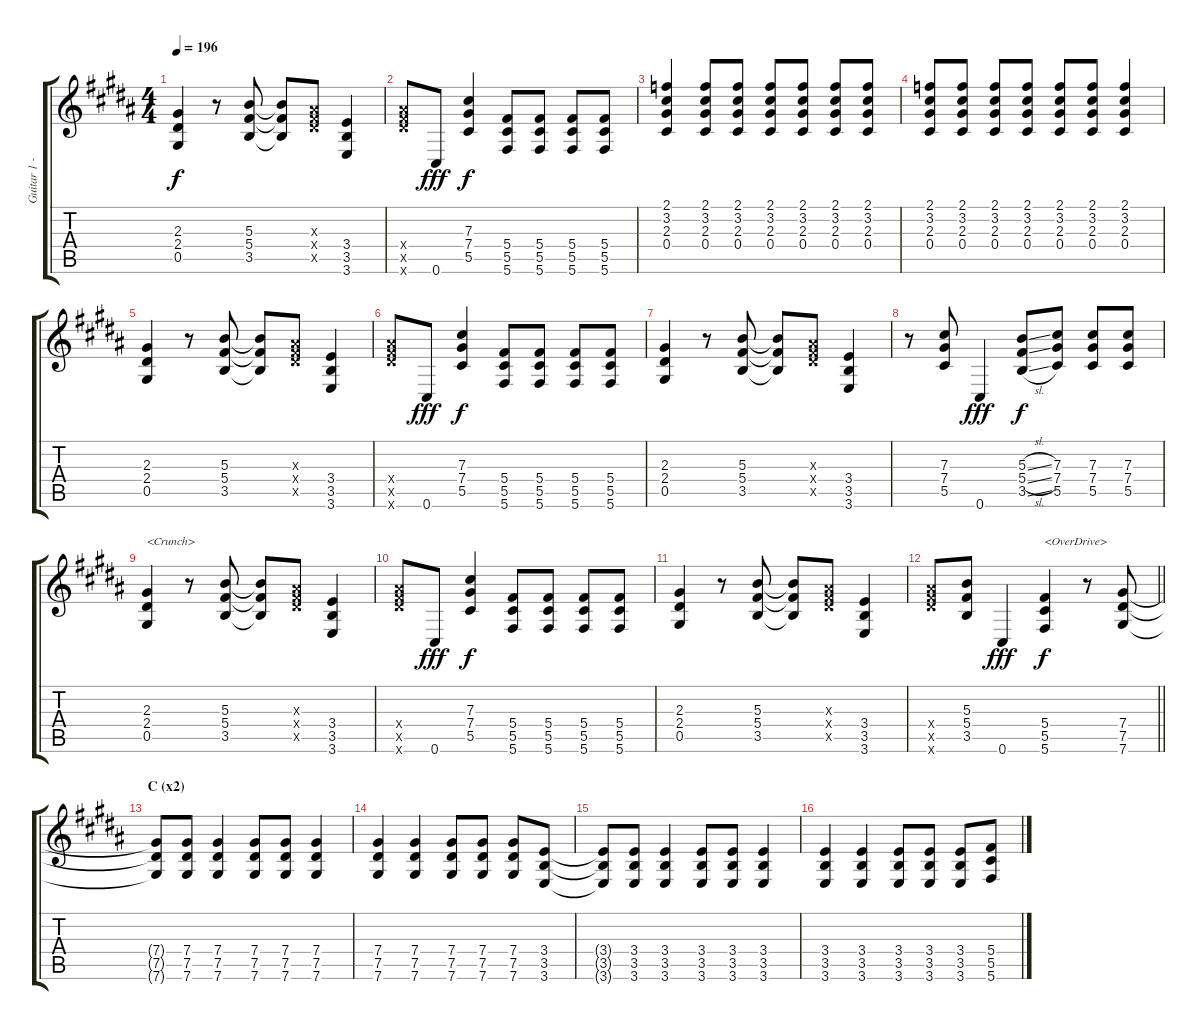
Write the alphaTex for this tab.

\track ("Guitar 1 - Hiroshi" "Guitar 1 -") {instrument distortionguitar}
\staff {score tabs}
\tuning (Eb4 Bb3 Gb3 Db3 Ab2 Db2) {hide}
\ts (4 4)
\tempo 196
\clef g2
\ks b
(2.3 2.4 0.5).4{dy f} r.8 (5.3 5.4 3.5).8 (5.3{t} 5.4{t} 3.5{t}).8 (4.3{x} 5.4{x} 7.5{x}).8 (3.4 3.5 3.6).4 |
(9.4{x} 10.5{x} 14.6{x}).8 0.6.8{dy fff} (7.3 7.4 5.5).4{dy f} (5.4 5.5 5.6).8 (5.4 5.5 5.6).8 (5.4 5.5 5.6).8 (5.4 5.5 5.6).8 |
(2.1 3.2 2.3 0.4).4 (2.1 3.2 2.3 0.4).8 (2.1 3.2 2.3 0.4).8 (2.1 3.2 2.3 0.4).8 (2.1 3.2 2.3 0.4).8 (2.1 3.2 2.3 0.4).8 (2.1 3.2 2.3 0.4).8 |
(2.1 3.2 2.3 0.4).8 (2.1 3.2 2.3 0.4).8 (2.1 3.2 2.3 0.4).8 (2.1 3.2 2.3 0.4).8 (2.1 3.2 2.3 0.4).8 (2.1 3.2 2.3 0.4).8 (2.1 3.2 2.3 0.4).4 |
(2.3 2.4 0.5).4 r.8 (5.3 5.4 3.5).8 (5.3{t} 5.4{t} 3.5{t}).8 (4.3{x} 5.4{x} 7.5{x}).8 (3.4 3.5 3.6).4 |
(9.4{x} 10.5{x} 14.6{x}).8 0.6.8{dy fff} (7.3 7.4 5.5).4{dy f} (5.4 5.5 5.6).8 (5.4 5.5 5.6).8 (5.4 5.5 5.6).8 (5.4 5.5 5.6).8 |
(2.3 2.4 0.5).4 r.8 (5.3 5.4 3.5).8 (5.3{t} 5.4{t} 3.5{t}).8 (4.3{x} 5.4{x} 7.5{x}).8 (3.4 3.5 3.6).4 |
r.8 (7.3 7.4 5.5).8 0.6.4{dy fff} (5.3{sl} 5.4{sl} 3.5{sl}).8{dy f} (7.3 7.4 5.5).8 (7.3 7.4 5.5).8 (7.3 7.4 5.5).8 |
(2.3 2.4 0.5).4{txt "<Crunch>" instrument overdrivenguitar} r.8 (5.3 5.4 3.5).8 (5.3{t} 5.4{t} 3.5{t}).8 (4.3{x} 5.4{x} 7.5{x}).8 (3.4 3.5 3.6).4 |
(9.4{x} 10.5{x} 14.6{x}).8 0.6.8{dy fff} (7.3 7.4 5.5).4{dy f} (5.4 5.5 5.6).8 (5.4 5.5 5.6).8 (5.4 5.5 5.6).8 (5.4 5.5 5.6).8 |
(2.3 2.4 0.5).4 r.8 (5.3 5.4 3.5).8 (5.3{t} 5.4{t} 3.5{t}).8 (4.3{x} 5.4{x} 7.5{x}).8 (3.4 3.5 3.6).4 |
\barLineRight lightlight
(9.4{x} 10.5{x} 14.6{x}).8 (5.3 5.4 3.5).8 0.6.4{dy fff} (5.4 5.5 5.6).4{txt "<OverDrive>" dy f instrument distortionguitar} r.8 (7.4 7.5 7.6).8{balance 0} |
\section ("" "C (x2)")
(7.4{t} 7.5{t} 7.6{t}).8 (7.4 7.5 7.6).8 (7.4 7.5 7.6).4 (7.4 7.5 7.6).8 (7.4 7.5 7.6).8 (7.4 7.5 7.6).4 |
(7.4 7.5 7.6).4 (7.4 7.5 7.6).4 (7.4 7.5 7.6).8 (7.4 7.5 7.6).8 (7.4 7.5 7.6).8 (3.4 3.5 3.6).8 |
(3.4{t} 3.5{t} 3.6{t}).8 (3.4 3.5 3.6).8 (3.4 3.5 3.6).4 (3.4 3.5 3.6).8 (3.4 3.5 3.6).8 (3.4 3.5 3.6).4 |
(3.4 3.5 3.6).4 (3.4 3.5 3.6).4 (3.4 3.5 3.6).8 (3.4 3.5 3.6).8 (3.4 3.5 3.6).8 (5.4 5.5 5.6).8
